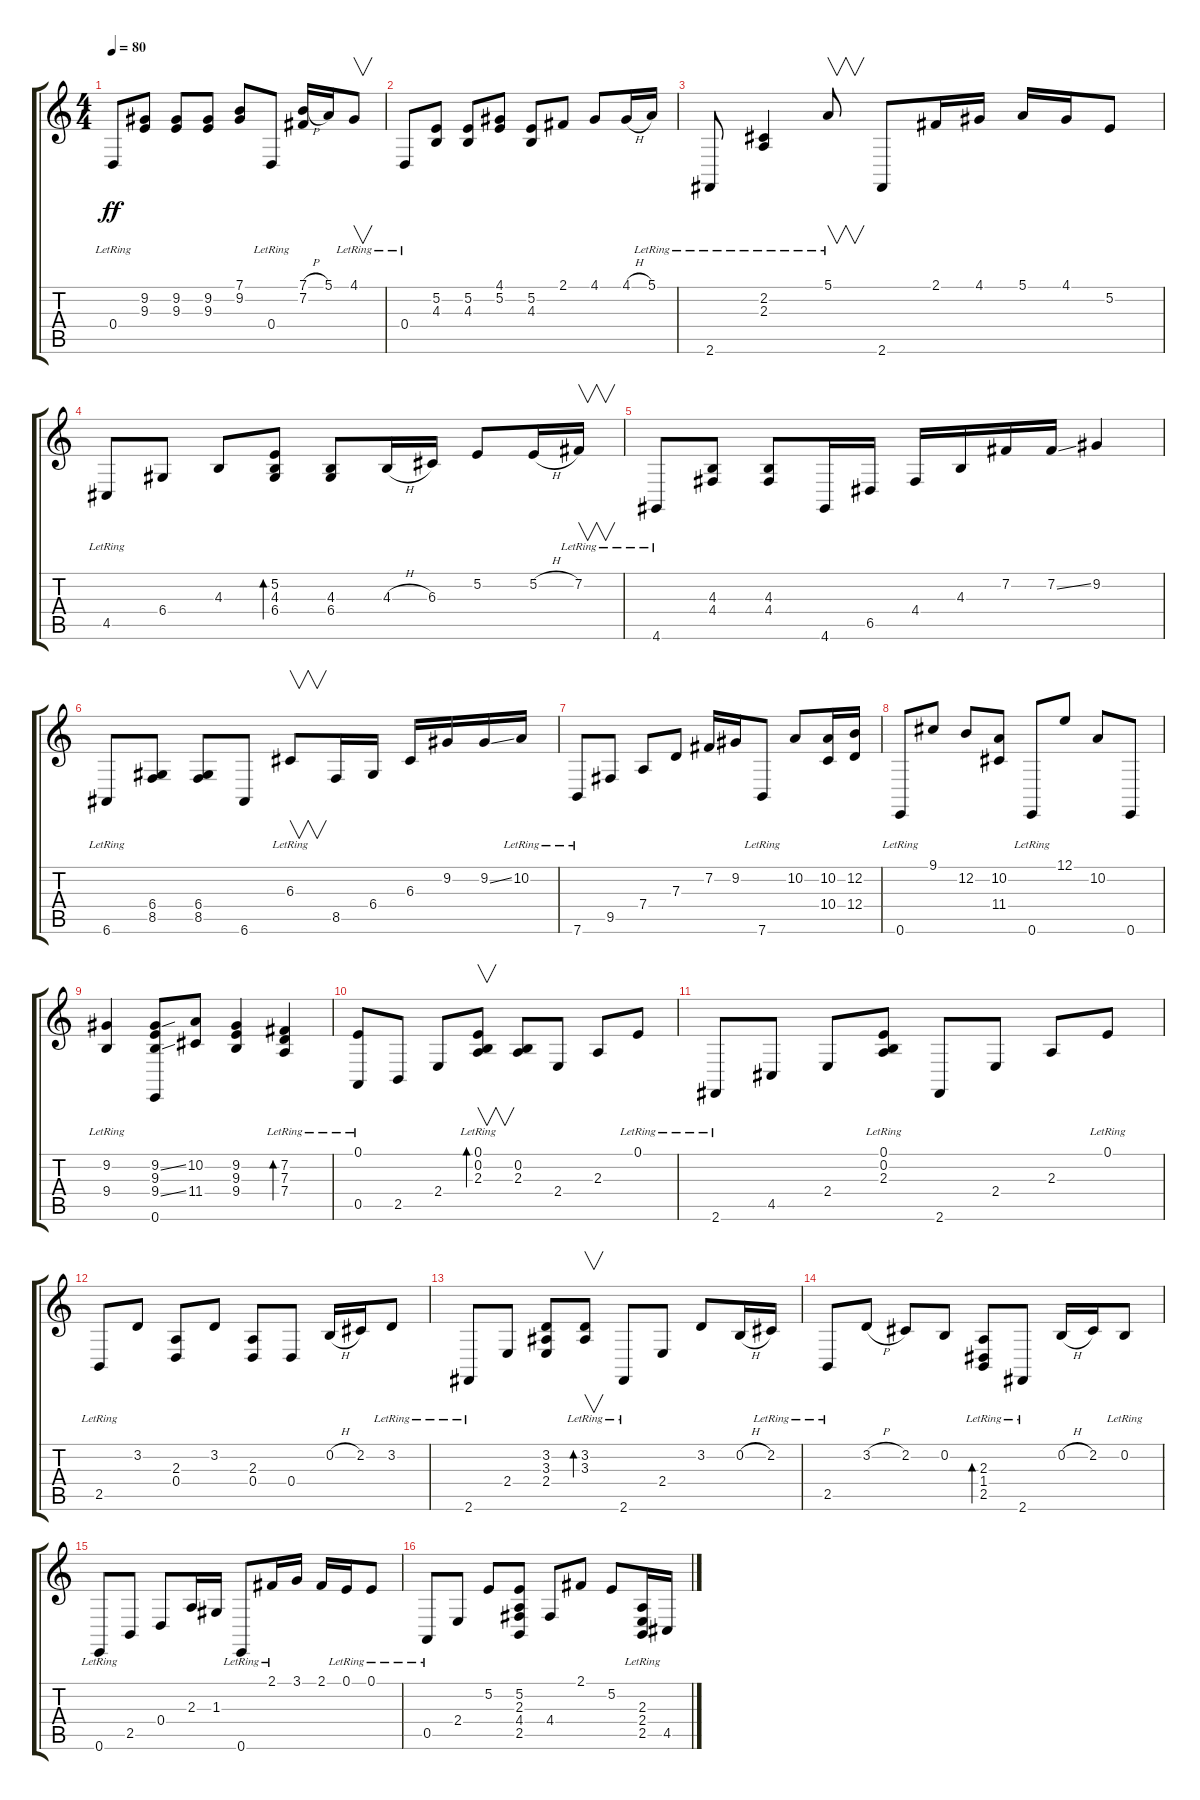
\track "" {instrument stringensemble1}
\staff {score tabs}
\tuning (E4 B3 G3 D3 A2 E2) {hide}
\ts (4 4)
\tempo 80
\clef g2
\ks c
0.4{lr}.8{dy ff} (9.2 9.3).8 (9.2 9.3).8 (9.2 9.3).8 (7.1 9.2).8 0.4{lr}.8 (7.1{h} 7.2).16 5.1.16 4.1{lr}.8{v} |
0.4{lr}.8 (5.2 4.3).8 (5.2 4.3).8 (4.1 5.2).8 (5.2 4.3).8 2.1.8 4.1.8 4.1{h}.16 5.1{lr}.16 |
2.6{lr}.8 (2.2{lr} 2.3{lr}).4 5.1{lr}.8{v} 2.6.8 2.1.16 4.1.16 5.1.16 4.1.16 5.2.8 |
4.5{lr}.8 6.4.8 4.3.8 (5.2 4.3 6.4).8{bd 120} (4.3 6.4).8 4.3{h}.16 6.3.16 5.2.8 5.2{h}.16 7.2{lr}.16{v} |
4.6{lr}.8 (4.3 4.4).8 (4.3 4.4).8 4.6.16 6.5.16 4.4.16 4.3.16 7.2.16 7.2{ss}.16 9.2.4 |
6.6{lr}.8 (6.4 8.5).8 (6.4 8.5).8 6.6.8 6.3{lr}.8{v} 8.5.16 6.4.16 6.3.16 9.2.16 9.2{ss}.16 10.2{lr}.16 |
7.6{lr}.8 9.5.8 7.4.8 7.3.8 7.2.16 9.2.16 7.6{lr}.8 10.2.8 (10.2 10.4).16 (12.2 12.4).16 |
0.6{lr}.8 9.1.8 12.2.8 (10.2 11.4).8 0.6{lr}.8 12.1.8 10.2.8 0.6.8 |
(9.2 9.4{lr}).4 (9.2{ss} 9.3 9.4{ss} 0.6).8 (10.2 11.4).8 (9.2 9.3 9.4).4 (7.2{lr} 7.3{lr} 7.4{lr}).4{bd 120} |
(0.1{lr} 0.5).8 2.5.8 2.4.8 (0.1{lr} 0.2{lr} 2.3).8{v bd 120} (0.2 2.3).8 2.4.8 2.3.8 0.1{lr}.8 |
2.6{lr}.8 4.5.8 2.4.8 (0.1{lr} 0.2{lr} 2.3{lr}).8 2.6.8 2.4.8 2.3.8 0.1{lr}.8 |
2.5{lr}.8 3.2.8 (2.3 0.4).8 3.2.8 (2.3 0.4).8 0.4.8 0.2{h}.16 2.2.16 3.2{lr}.8 |
2.6{lr}.8 2.4.8 (3.2 3.3 2.4).8 (3.2{lr} 3.3{lr}).8{v bd 120} 2.6{lr}.8 2.4.8 3.2.8 0.2{h}.16 2.2{lr}.16 |
2.5{lr}.8 3.2{h}.8 2.2.8 0.2.8 (2.3 1.4{lr} 2.5{lr}).8{bd 120} 2.6{lr}.8 0.2{h}.16 2.2.16 0.2{lr}.8 |
0.6{lr}.8 2.5.8 0.4.8 2.3.16 1.3.16 0.6{lr}.8 2.1{lr}.16 3.1.16 2.1.16 0.1{lr}.16 0.1{lr}.8 |
0.5{lr}.8 2.4.8 5.2.8 (5.2 2.3 4.4 2.5).8 4.4.8 2.1.8 5.2.8 (2.3 2.4 2.5{lr}).16 4.5.16
